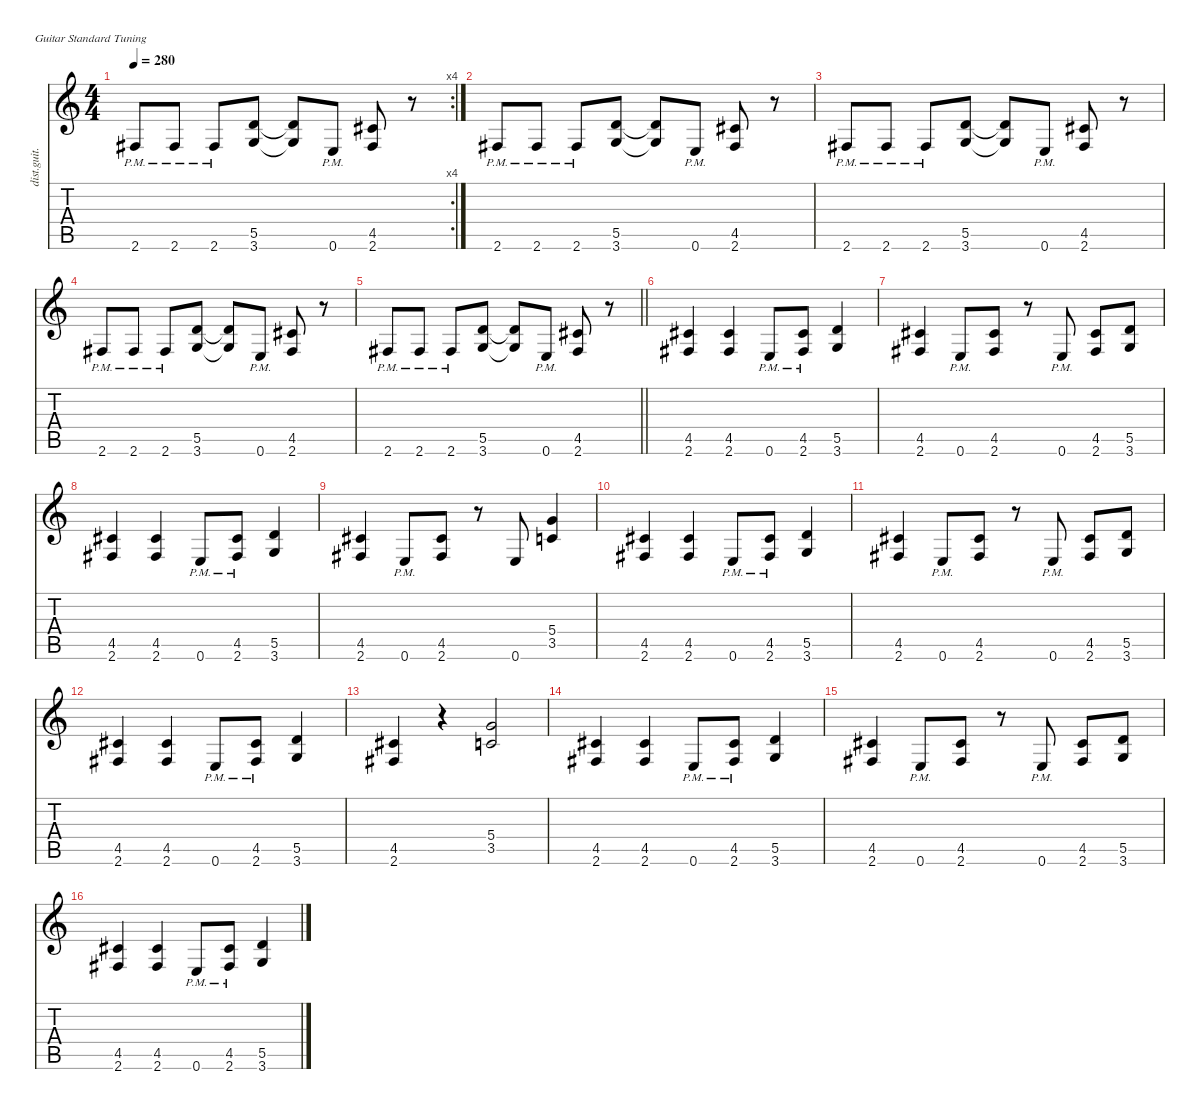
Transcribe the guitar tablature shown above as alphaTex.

\defaultSystemsLayout 4
\hideDynamics
\bracketExtendMode nobrackets
\otherSystemsTrackNameOrientation horizontal
\track ("Marty Friedman" "dist.guit.") {instrument distortionguitar}
\staff {score tabs}
\tuning (E4 B3 G3 D3 A2 E2)
\rc 4
\ts (4 4)
\tempo 280
\clef g2
\ks c
2.6{pm acc #}.8{dy f beam Up} 2.6{pm acc #}.8{beam Up} 2.6{pm acc #}.8{beam Up} (5.5 3.6).8{beam Up} (5.5{t} 3.6{t}).8{beam Up} 0.6{pm}.8{beam Up} (4.5{acc #} 2.6{acc #}).8{beam Up} r.8{beam Up} |
2.6{pm acc #}.8{beam Up} 2.6{pm acc #}.8{beam Up} 2.6{pm acc #}.8{beam Up} (5.5 3.6).8{beam Up} (5.5{t} 3.6{t}).8{beam Up} 0.6{pm}.8{beam Up} (4.5{acc #} 2.6{acc #}).8{beam Up} r.8{beam Up} |
2.6{pm acc #}.8{beam Up} 2.6{pm acc #}.8{beam Up} 2.6{pm acc #}.8{beam Up} (5.5 3.6).8{beam Up} (5.5{t} 3.6{t}).8{beam Up} 0.6{pm}.8{beam Up} (4.5{acc #} 2.6{acc #}).8{beam Up} r.8{beam Up} |
2.6{pm acc #}.8{beam Up} 2.6{pm acc #}.8{beam Up} 2.6{pm acc #}.8{beam Up} (5.5 3.6).8{beam Up} (5.5{t} 3.6{t}).8{beam Up} 0.6{pm}.8{beam Up} (4.5{acc #} 2.6{acc #}).8{beam Up} r.8{beam Up} |
\barLineRight lightlight
2.6{pm acc #}.8{beam Up} 2.6{pm acc #}.8{beam Up} 2.6{pm acc #}.8{beam Up} (5.5 3.6).8{beam Up} (5.5{t} 3.6{t}).8{beam Up} 0.6{pm}.8{beam Up} (4.5{acc #} 2.6{acc #}).8{beam Up} r.8{beam Up} |
(4.5{acc #} 2.6{acc #}).4{beam Up} (4.5{acc #} 2.6{acc #}).4{beam Up} 0.6{pm}.8{beam Up} (4.5{acc #} 2.6{pm acc #}).8{beam Up} (5.5 3.6).4{beam Up} |
(4.5{acc #} 2.6{acc #}).4{beam Up} 0.6{pm}.8{beam Up} (4.5{acc #} 2.6{acc #}).8{beam Up} r.8{beam Up} 0.6{pm}.8{beam Up} (4.5{acc #} 2.6{acc #}).8{beam Up} (5.5 3.6).8{beam Up} |
(4.5{acc #} 2.6{acc #}).4{beam Up} (4.5{acc #} 2.6{acc #}).4{beam Up} 0.6{pm}.8{beam Up} (4.5{acc #} 2.6{pm acc #}).8{beam Up} (5.5 3.6).4{beam Up} |
(4.5{acc #} 2.6{acc #}).4{beam Up} 0.6{pm}.8{beam Up} (4.5{acc #} 2.6{acc #}).8{beam Up} r.8{beam Up} 0.6.8{beam Up} (5.4 3.5).4{beam Up} |
(4.5{acc #} 2.6{acc #}).4{beam Up} (4.5{acc #} 2.6{acc #}).4{beam Up} 0.6{pm}.8{beam Up} (4.5{acc #} 2.6{pm acc #}).8{beam Up} (5.5 3.6).4{beam Up} |
(4.5{acc #} 2.6{acc #}).4{beam Up} 0.6{pm}.8{beam Up} (4.5{acc #} 2.6{acc #}).8{beam Up} r.8{beam Up} 0.6{pm}.8{beam Up} (4.5{acc #} 2.6{acc #}).8{beam Up} (5.5 3.6).8{beam Up} |
(4.5{acc #} 2.6{acc #}).4{beam Up} (4.5{acc #} 2.6{acc #}).4{beam Up} 0.6{pm}.8{beam Up} (4.5{acc #} 2.6{pm acc #}).8{beam Up} (5.5 3.6).4{beam Up} |
(4.5{acc #} 2.6{acc #}).4{beam Up} r.4{beam Up} (5.4 3.5).2{beam Up} |
(4.5{acc #} 2.6{acc #}).4{beam Up} (4.5{acc #} 2.6{acc #}).4{beam Up} 0.6{pm}.8{beam Up} (4.5{acc #} 2.6{pm acc #}).8{beam Up} (5.5 3.6).4{beam Up} |
(4.5{acc #} 2.6{acc #}).4{beam Up} 0.6{pm}.8{beam Up} (4.5{acc #} 2.6{acc #}).8{beam Up} r.8{beam Up} 0.6{pm}.8{beam Up} (4.5{acc #} 2.6{acc #}).8{beam Up} (5.5 3.6).8{beam Up} |
(4.5{acc #} 2.6{acc #}).4{beam Up} (4.5{acc #} 2.6{acc #}).4{beam Up} 0.6{pm}.8{beam Up} (4.5{acc #} 2.6{pm acc #}).8{beam Up} (5.5 3.6).4{beam Up}
